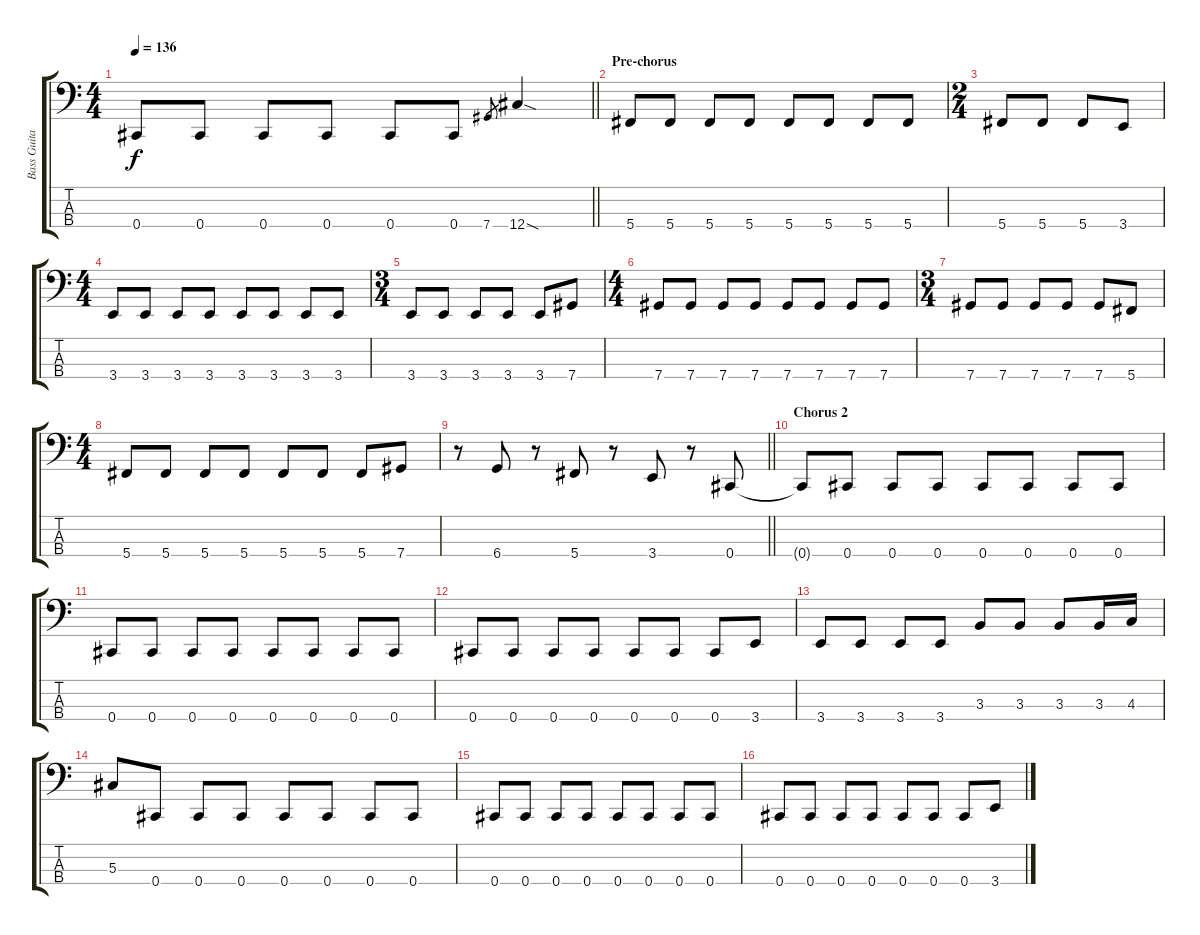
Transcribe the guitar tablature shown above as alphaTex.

\track ("Bass Guitar" "Bass Guita") {instrument electricbassfinger}
\staff {score tabs}
\tuning (Gb2 Db2 Ab1 Db1) {hide}
\ts (4 4)
\tempo 136
\clef f4
\barLineRight lightlight
\ks c
0.4.8{dy f} 0.4.8 0.4.8 0.4.8 0.4.8 0.4.8 7.4.8{gr} 12.4{sod}.4 |
\section ("" "Pre-chorus")
5.4.8 5.4.8 5.4.8 5.4.8 5.4.8 5.4.8 5.4.8 5.4.8 |
\ts (2 4)
5.4.8 5.4.8 5.4.8 3.4.8 |
\ts (4 4)
3.4.8 3.4.8 3.4.8 3.4.8 3.4.8 3.4.8 3.4.8 3.4.8 |
\ts (3 4)
3.4.8 3.4.8 3.4.8 3.4.8 3.4.8 7.4.8 |
\ts (4 4)
7.4.8 7.4.8 7.4.8 7.4.8 7.4.8 7.4.8 7.4.8 7.4.8 |
\ts (3 4)
7.4.8 7.4.8 7.4.8 7.4.8 7.4.8 5.4.8 |
\ts (4 4)
5.4.8 5.4.8 5.4.8 5.4.8 5.4.8 5.4.8 5.4.8 7.4.8 |
\barLineRight lightlight
r.8 6.4.8 r.8 5.4.8 r.8 3.4.8 r.8 0.4.8 |
\section ("" "Chorus 2")
0.4{t}.8 0.4.8 0.4.8 0.4.8 0.4.8 0.4.8 0.4.8 0.4.8 |
0.4.8 0.4.8 0.4.8 0.4.8 0.4.8 0.4.8 0.4.8 0.4.8 |
0.4.8 0.4.8 0.4.8 0.4.8 0.4.8 0.4.8 0.4.8 3.4.8 |
3.4.8 3.4.8 3.4.8 3.4.8 3.3.8 3.3.8 3.3.8 3.3.16 4.3.16 |
5.3.8 0.4.8 0.4.8 0.4.8 0.4.8 0.4.8 0.4.8 0.4.8 |
0.4.8 0.4.8 0.4.8 0.4.8 0.4.8 0.4.8 0.4.8 0.4.8 |
0.4.8 0.4.8 0.4.8 0.4.8 0.4.8 0.4.8 0.4.8 3.4.8
